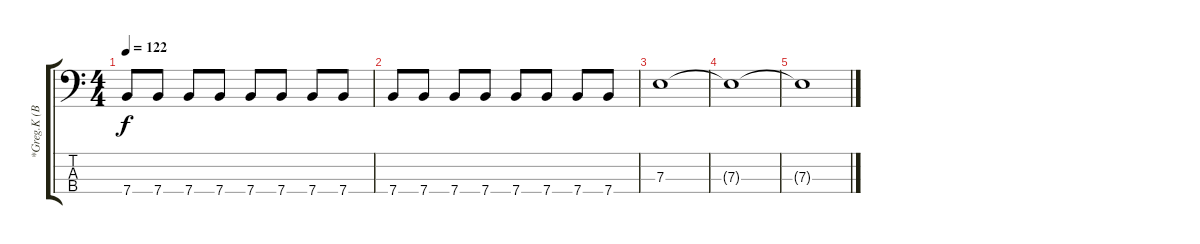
\track ("*Greg.K (Bass)" "*Greg.K (B") {instrument electricbasspick}
\staff {score tabs}
\tuning (G2 D2 A1 E1) {hide}
\ts (4 4)
\tempo 122
\clef f4
\ks c
7.4.8{dy f volume 16} 7.4.8 7.4.8{volume 14} 7.4.8{volume 16} 7.4.8 7.4.8 7.4.8 7.4.8 |
7.4.8 7.4.8 7.4.8 7.4.8 7.4.8 7.4.8 7.4.8 7.4.8 |
7.3.1 |
7.3{t}.1{volume 0} |
7.3{t}.1
